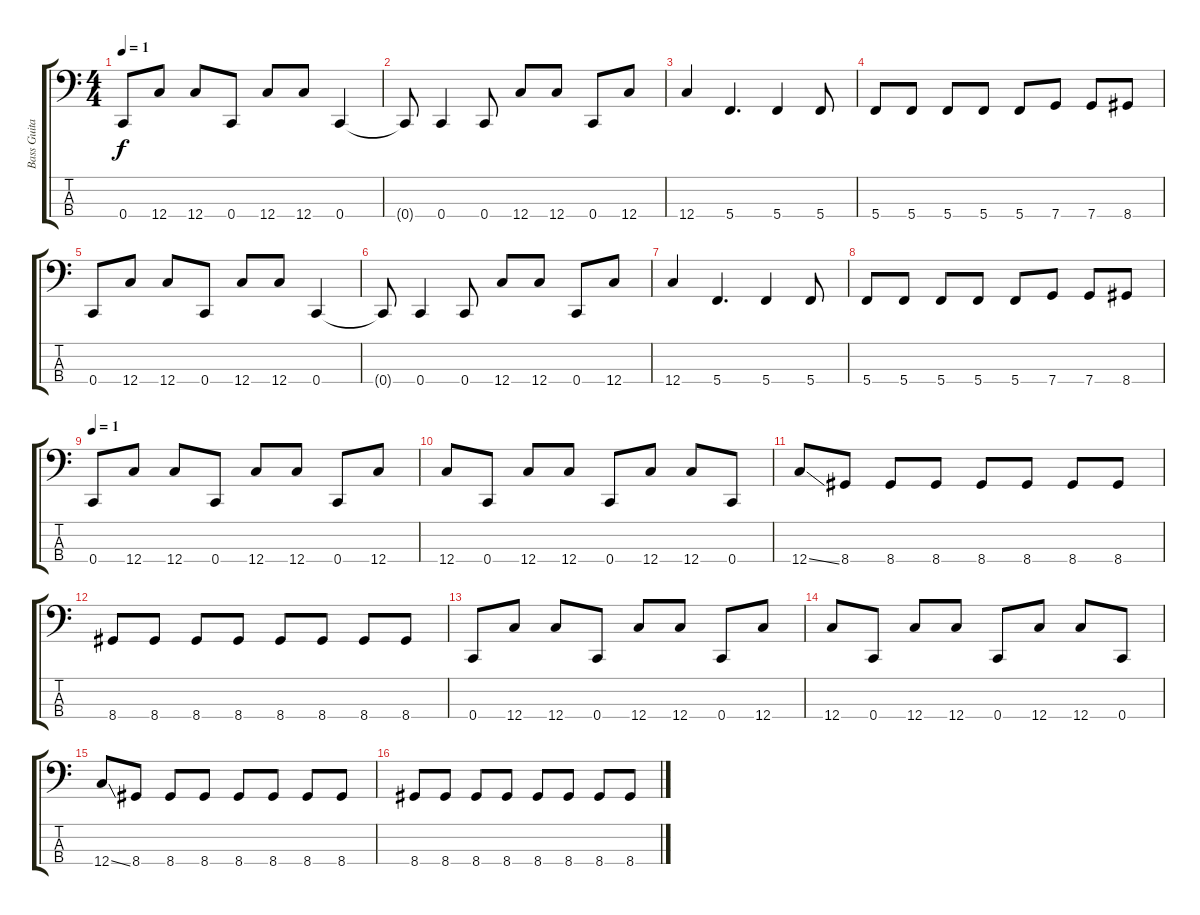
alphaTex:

\track ("Bass Guitar" "Bass Guita") {instrument electricbassfinger}
\staff {score tabs}
\tuning (F2 C2 G1 C1) {hide}
\ts (4 4)
\tempo 1
\clef f4
\ks c
0.4.8{dy f} 12.4.8 12.4.8 0.4.8 12.4.8 12.4.8 0.4.4 |
0.4{t}.8 0.4.4 0.4.8 12.4.8 12.4.8 0.4.8 12.4.8 |
12.4.4 5.4.4{d} 5.4.4 5.4.8 |
5.4.8 5.4.8 5.4.8 5.4.8 5.4.8 7.4.8 7.4.8 8.4.8 |
0.4.8 12.4.8 12.4.8 0.4.8 12.4.8 12.4.8 0.4.4 |
0.4{t}.8 0.4.4 0.4.8 12.4.8 12.4.8 0.4.8 12.4.8 |
12.4.4 5.4.4{d} 5.4.4 5.4.8 |
5.4.8 5.4.8 5.4.8 5.4.8 5.4.8 7.4.8 7.4.8 8.4.8 |
\tempo 1
0.4.8 12.4.8 12.4.8 0.4.8 12.4.8 12.4.8 0.4.8 12.4.8 |
12.4.8 0.4.8 12.4.8 12.4.8 0.4.8 12.4.8 12.4.8 0.4.8 |
12.4{ss}.8 8.4.8 8.4.8 8.4.8 8.4.8 8.4.8 8.4.8 8.4.8 |
8.4.8 8.4.8 8.4.8 8.4.8 8.4.8 8.4.8 8.4.8 8.4.8 |
0.4.8 12.4.8 12.4.8 0.4.8 12.4.8 12.4.8 0.4.8 12.4.8 |
12.4.8 0.4.8 12.4.8 12.4.8 0.4.8 12.4.8 12.4.8 0.4.8 |
12.4{ss}.8 8.4.8 8.4.8 8.4.8 8.4.8 8.4.8 8.4.8 8.4.8 |
8.4.8 8.4.8 8.4.8 8.4.8 8.4.8 8.4.8 8.4.8 8.4.8
